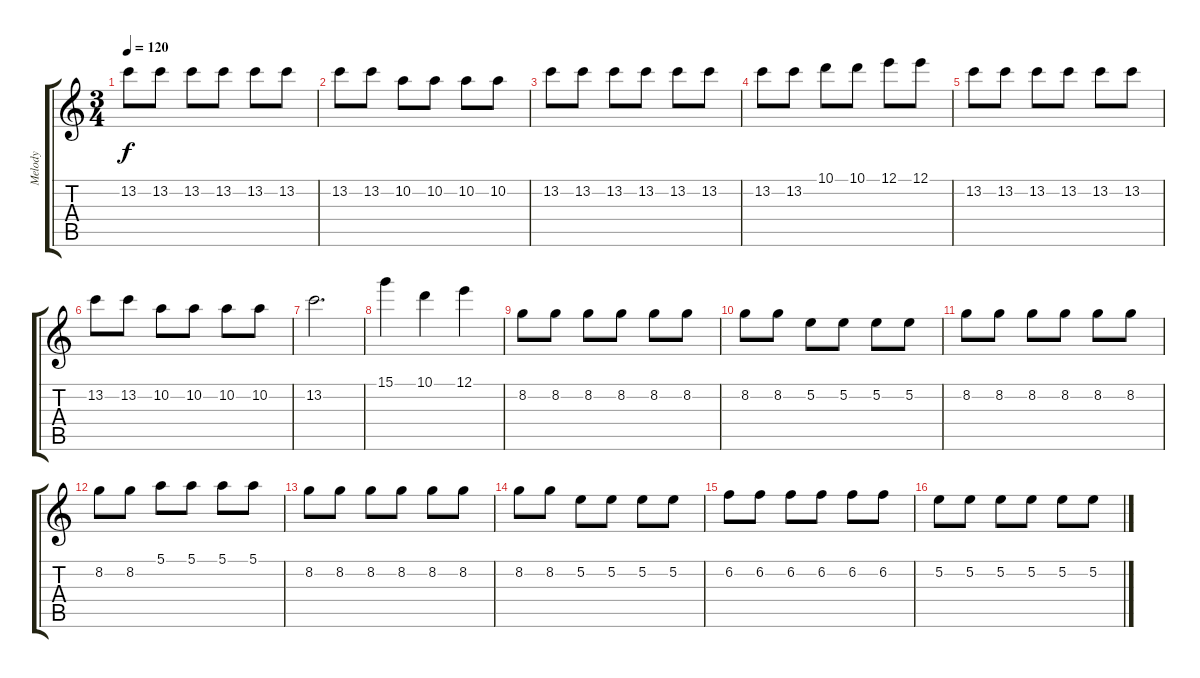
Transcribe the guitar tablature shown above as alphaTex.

\track ("Melody" "Melody") {instrument electricguitarjazz}
\staff {score tabs}
\tuning (E4 B3 G3 D3 A2 E2) {hide}
\ts (3 4)
\tempo 120
\clef g2
\ks c
13.2.8{dy f} 13.2.8 13.2.8 13.2.8 13.2.8 13.2.8 |
13.2.8 13.2.8 10.2.8 10.2.8 10.2.8 10.2.8 |
13.2.8 13.2.8 13.2.8 13.2.8 13.2.8 13.2.8 |
13.2.8 13.2.8 10.1.8 10.1.8 12.1.8 12.1.8 |
13.2.8 13.2.8 13.2.8 13.2.8 13.2.8 13.2.8 |
13.2.8 13.2.8 10.2.8 10.2.8 10.2.8 10.2.8 |
13.2.2{d} |
15.1.4 10.1.4 12.1.4 |
8.2.8 8.2.8 8.2.8 8.2.8 8.2.8 8.2.8 |
8.2.8 8.2.8 5.2.8 5.2.8 5.2.8 5.2.8 |
8.2.8 8.2.8 8.2.8 8.2.8 8.2.8 8.2.8 |
8.2.8 8.2.8 5.1.8 5.1.8 5.1.8 5.1.8 |
8.2.8 8.2.8 8.2.8 8.2.8 8.2.8 8.2.8 |
8.2.8 8.2.8 5.2.8 5.2.8 5.2.8 5.2.8 |
6.2.8 6.2.8 6.2.8 6.2.8 6.2.8 6.2.8 |
5.2.8 5.2.8 5.2.8 5.2.8 5.2.8 5.2.8
